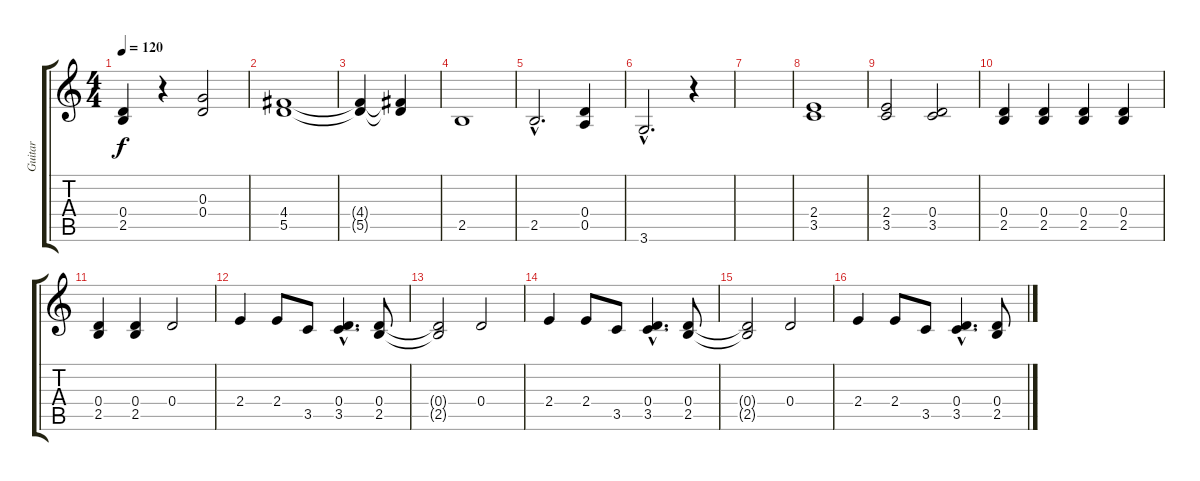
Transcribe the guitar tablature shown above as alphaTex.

\track ("Guitar" "Guitar") {instrument acousticguitarsteel}
\staff {score tabs}
\tuning (E4 B3 G3 D3 A2 E2) {hide}
\ts (4 4)
\tempo 120
\clef g2
\ks c
(0.4{t} 2.5{t}).4{dy f} r.4 (0.3 0.4).2 |
(4.4 5.5).1 |
(4.4{t} 5.5{t}).4 (4.4{t} 5.5{t}).4 |
2.5.1 |
2.5{hac}.2{d} (0.4 0.5).4 |
3.6{hac}.2{d} r.4 |
|
(2.4 3.5).1 |
(2.4 3.5).2 (0.4 3.5).2 |
(0.4 2.5).4 (0.4 2.5).4 (0.4 2.5).4 (0.4 2.5).4 |
(0.4 2.5).4 (0.4 2.5).4 0.4.2 |
2.4.4 2.4.8 3.5.8 (0.4{hac} 3.5{hac}).4{d} (0.4 2.5).8 |
(0.4{t} 2.5{t}).2 0.4.2 |
2.4.4 2.4.8 3.5.8 (0.4{hac} 3.5{hac}).4{d} (0.4 2.5).8 |
(0.4{t} 2.5{t}).2 0.4.2 |
2.4.4 2.4.8 3.5.8 (0.4{hac} 3.5{hac}).4{d} (0.4 2.5).8
